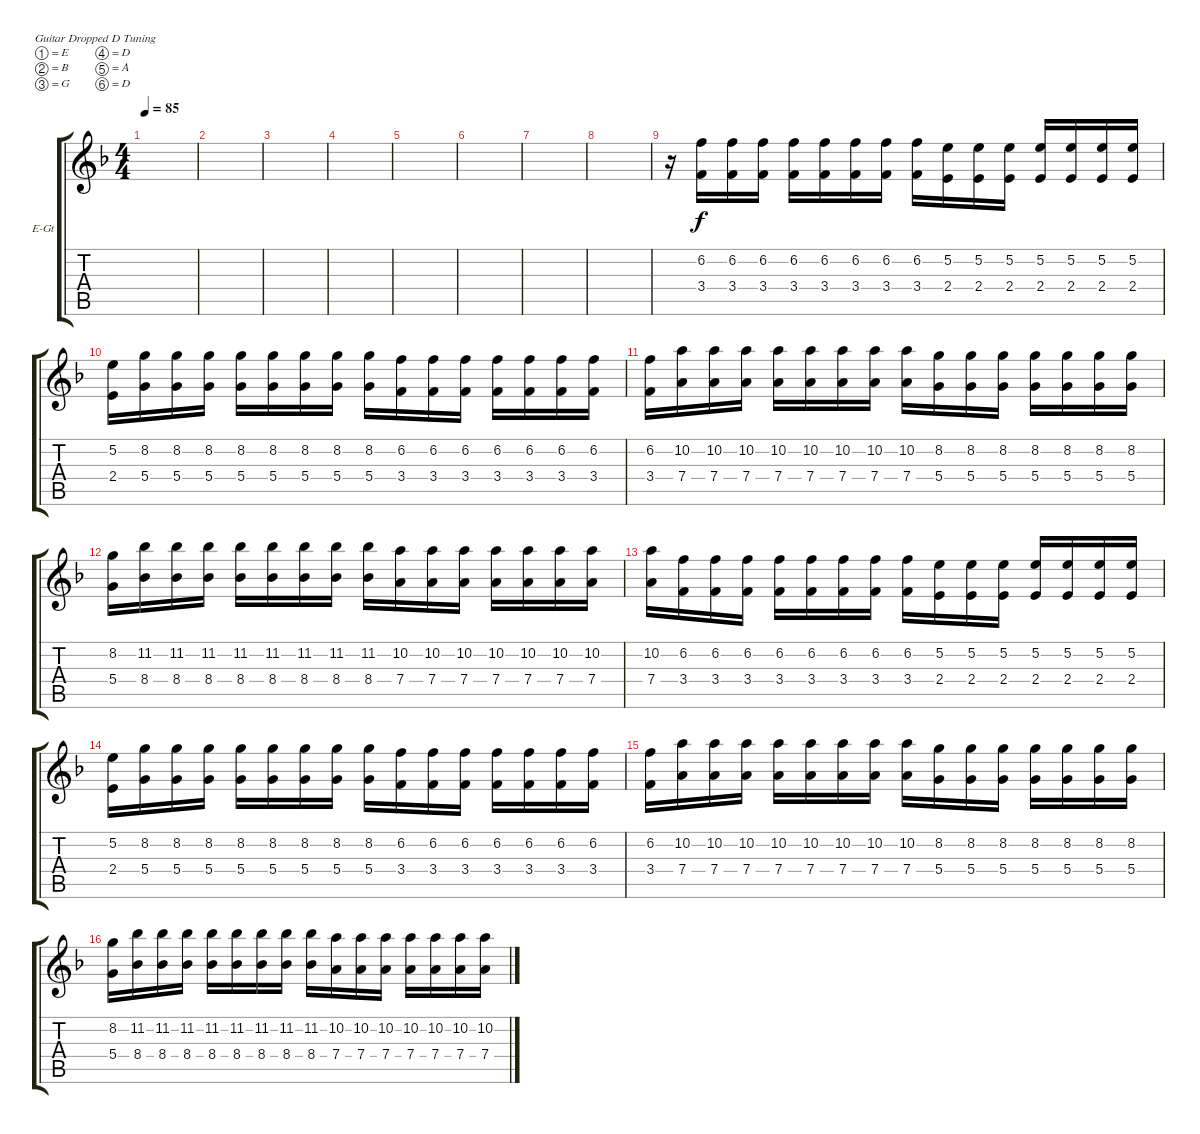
\bracketExtendMode groupsimilarinstruments
\firstSystemTrackNameOrientation horizontal
\otherSystemsTrackNameOrientation horizontal
\track ("Lead Guitar 1" "E-Gt") {instrument distortionguitar}
\staff {score tabs}
\tuning (E4 B3 G3 D3 A2 D2)
\ts (4 4)
\tempo 85
\clef g2
\ks dminor
|
|
|
|
|
|
|
|
r.16 (3.4 6.2).16 (3.4 6.2).16 (3.4 6.2).16 (3.4 6.2).16 (3.4 6.2).16 (3.4 6.2).16 (3.4 6.2).16 (3.4 6.2).16 (2.4 5.2).16 (2.4 5.2).16 (2.4 5.2).16 (2.4 5.2).16 (2.4 5.2).16 (2.4 5.2).16 (2.4 5.2).16 |
(2.4 5.2).16 (5.4 8.2).16 (5.4 8.2).16 (5.4 8.2).16 (5.4 8.2).16 (5.4 8.2).16 (5.4 8.2).16 (5.4 8.2).16 (5.4 8.2).16 (3.4 6.2).16 (3.4 6.2).16 (3.4 6.2).16 (3.4 6.2).16 (3.4 6.2).16 (3.4 6.2).16 (3.4 6.2).16 |
(3.4 6.2).16 (7.4 10.2).16 (7.4 10.2).16 (7.4 10.2).16 (7.4 10.2).16 (7.4 10.2).16 (7.4 10.2).16 (7.4 10.2).16 (7.4 10.2).16 (5.4 8.2).16 (5.4 8.2).16 (5.4 8.2).16 (5.4 8.2).16 (5.4 8.2).16 (5.4 8.2).16 (5.4 8.2).16 |
(5.4 8.2).16 (8.4 11.2).16 (8.4 11.2).16 (8.4 11.2).16 (8.4 11.2).16 (8.4 11.2).16 (8.4 11.2).16 (8.4 11.2).16 (8.4 11.2).16 (7.4 10.2).16 (7.4 10.2).16 (7.4 10.2).16 (7.4 10.2).16 (7.4 10.2).16 (7.4 10.2).16 (7.4 10.2).16 |
(7.4 10.2).16 (3.4 6.2).16 (3.4 6.2).16 (3.4 6.2).16 (3.4 6.2).16 (3.4 6.2).16 (3.4 6.2).16 (3.4 6.2).16 (3.4 6.2).16 (2.4 5.2).16 (2.4 5.2).16 (2.4 5.2).16 (2.4 5.2).16 (2.4 5.2).16 (2.4 5.2).16 (2.4 5.2).16 |
(2.4 5.2).16 (5.4 8.2).16 (5.4 8.2).16 (5.4 8.2).16 (5.4 8.2).16 (5.4 8.2).16 (5.4 8.2).16 (5.4 8.2).16 (5.4 8.2).16 (3.4 6.2).16 (3.4 6.2).16 (3.4 6.2).16 (3.4 6.2).16 (3.4 6.2).16 (3.4 6.2).16 (3.4 6.2).16 |
(3.4 6.2).16 (7.4 10.2).16 (7.4 10.2).16 (7.4 10.2).16 (7.4 10.2).16 (7.4 10.2).16 (7.4 10.2).16 (7.4 10.2).16 (7.4 10.2).16 (5.4 8.2).16 (5.4 8.2).16 (5.4 8.2).16 (5.4 8.2).16 (5.4 8.2).16 (5.4 8.2).16 (5.4 8.2).16 |
(5.4 8.2).16 (8.4 11.2).16 (8.4 11.2).16 (8.4 11.2).16 (8.4 11.2).16 (8.4 11.2).16 (8.4 11.2).16 (8.4 11.2).16 (8.4 11.2).16 (7.4 10.2).16 (7.4 10.2).16 (7.4 10.2).16 (7.4 10.2).16 (7.4 10.2).16 (7.4 10.2).16 (7.4 10.2).16
